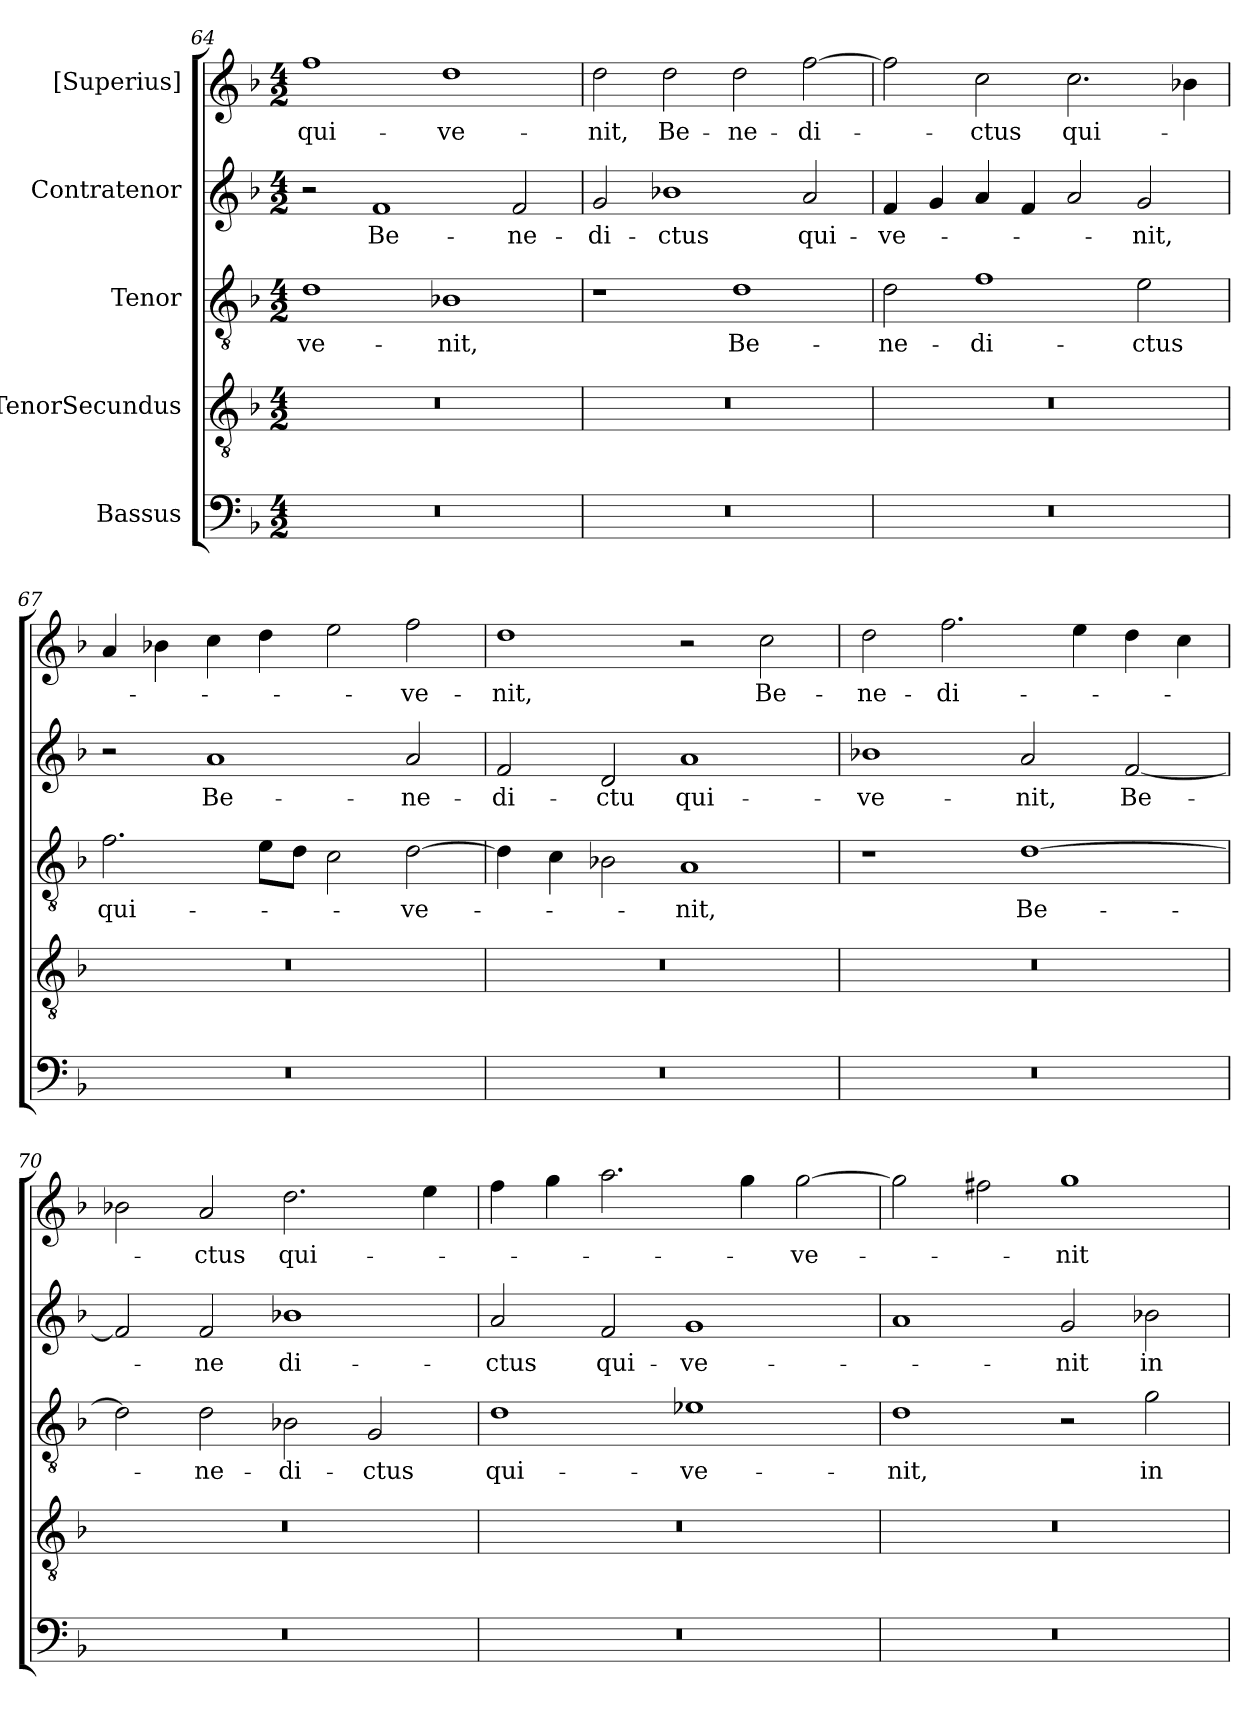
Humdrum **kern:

**kern	**kern	**kern	**text	**kern	**text	**kern	**text
*part5	*part4	*part3	*part3	*part2	*part2	*part1	*part1
*staff5	*staff4	*staff3	*staff3	*staff2	*staff2	*staff1	*staff1
*I"Bassus	*I"TenorSecundus	*I"Tenor	*	*I"Contratenor	*	*I"[Superius]	*
*clefF4	*clefGv2	*clefGv2	*	*clefG2	*	*clefG2	*
*k[b-]	*k[b-]	*k[b-]	*	*k[b-]	*	*k[b-]	*
*M4/2	*M4/2	*M4/2	*	*M4/2	*	*M4/2	*
=64	=64	=64	=64	=64	=64	=64	=64
0r	0r	1d\	ve-	2r	.	1ff\	qui-
.	.	.	.	1f/	Be-	.	.
.	.	1B-X\	-nit,	.	.	1dd\	ve-
.	.	.	.	2f/	-ne-	.	.
=65	=65	=65	=65	=65	=65	=65	=65
0r	0r	1r	.	2g/	-di-	2dd\	-nit,
.	.	.	.	1b-X\	-ctus	2dd\	Be-
.	.	1d\	Be-	.	.	2dd\	-ne-
.	.	.	.	2a/	qui-	[2ff\	-di-
=66	=66	=66	=66	=66	=66	=66	=66
0r	0r	2d\	-ne-	4f/	ve-	2ff\]	.
.	.	.	.	4g/	.	.	.
.	.	1f\	-di-	4a/	.	2cc\	-ctus
.	.	.	.	4f/	.	.	.
.	.	.	.	2a/	.	2.cc\	qui-
.	.	2e\	-ctus	2g/	-nit,	.	.
.	.	.	.	.	.	4b-X\	.
=67	=67	=67	=67	=67	=67	=67	=67
0r	0r	2.f\	qui-	2r	.	4a/	.
.	.	.	.	.	.	4b-X\	.
.	.	.	.	1a/	Be-	4cc\	.
.	.	8e\L	.	.	.	4dd\	.
.	.	8d\J	.	.	.	.	.
.	.	2c\	.	.	.	2ee\	.
.	.	[2d\	ve-	2a/	-ne-	2ff\	ve-
=68	=68	=68	=68	=68	=68	=68	=68
0r	0r	4d\]	.	2f/	-di-	1dd\	-nit,
.	.	4c\	.	.	.	.	.
.	.	2B-X\	.	2d/	-ctu	.	.
.	.	1A/	-nit,	1a/	qui-	2r	.
.	.	.	.	.	.	2cc\	Be-
=69	=69	=69	=69	=69	=69	=69	=69
0r	0r	1r	.	1b-X\	ve-	2dd\	-ne-
.	.	.	.	.	.	2.ff\	-di-
.	.	[1d\	Be-	2a/	-nit,	.	.
.	.	.	.	.	.	4ee\	.
.	.	.	.	[2f/	Be-	4dd\	.
.	.	.	.	.	.	4cc\	.
=70	=70	=70	=70	=70	=70	=70	=70
0r	0r	2d\]	.	2f/]	.	2b-X\	.
.	.	2d\	-ne-	2f/	-ne	2a/	-ctus
.	.	2B-X\	-di-	1b-X\	di-	2.dd\	qui-
.	.	2G/	-ctus	.	.	.	.
.	.	.	.	.	.	4ee\	.
=71	=71	=71	=71	=71	=71	=71	=71
0r	0r	1d\	qui-	2a/	-ctus	4ff\	.
.	.	.	.	.	.	4gg\	.
.	.	.	.	2f/	qui-	2.aa\	.
.	.	1e-X\	ve-	1g/	ve-	.	.
.	.	.	.	.	.	4gg\	.
.	.	.	.	.	.	[2gg\	ve-
=72	=72	=72	=72	=72	=72	=72	=72
0r	0r	1d\	-nit,	1a/	.	2gg\]	.
.	.	.	.	.	.	2ff#X\	.
.	.	2r	.	2g/	-nit	1gg\	-nit
.	.	2g\	in-	2b-X\	in-	.	.
=	=	=	=	=	=	=	=
*-	*-	*-	*-	*-	*-	*-	*-
